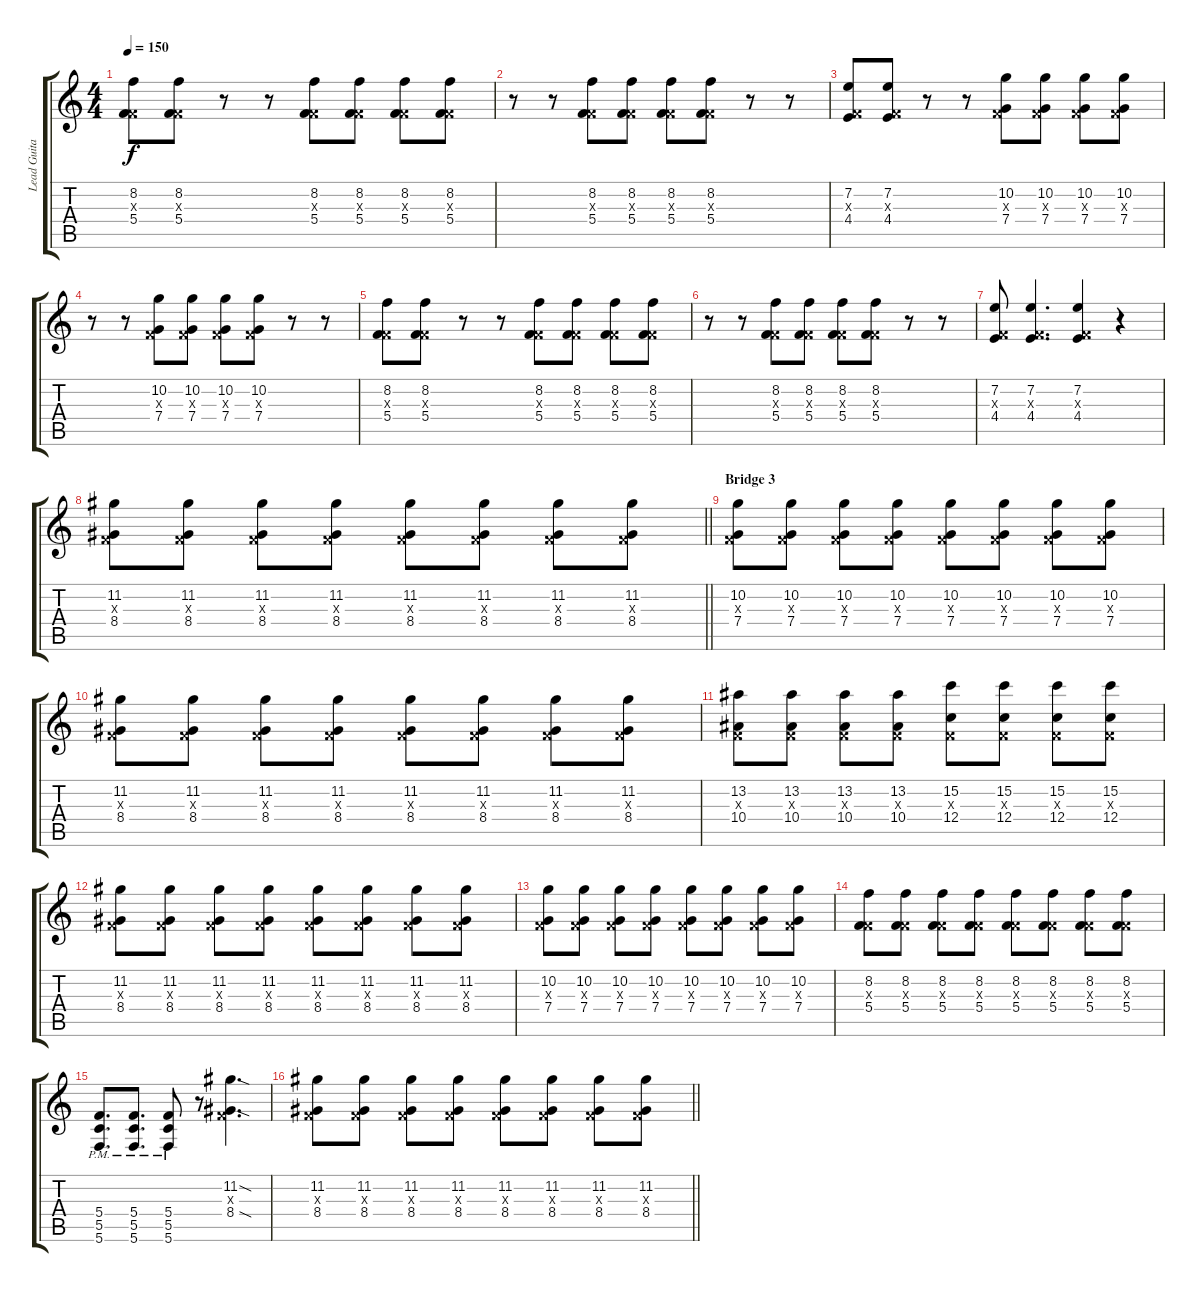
\track ("Lead Guitar" "Lead Guita") {instrument overdrivenguitar}
\staff {score tabs}
\tuning (D4 A3 F3 C3 G2 C2) {hide}
\ts (4 4)
\tempo 150
\clef g2
\ks c
(8.2 0.3{x} 5.4).8{dy f} (8.2 0.3{x} 5.4).8 r.8 r.8 (8.2 0.3{x} 5.4).8 (8.2 0.3{x} 5.4).8 (8.2 0.3{x} 5.4).8 (8.2 0.3{x} 5.4).8 |
r.8 r.8 (8.2 0.3{x} 5.4).8 (8.2 0.3{x} 5.4).8 (8.2 0.3{x} 5.4).8 (8.2 0.3{x} 5.4).8 r.8 r.8 |
(7.2 0.3{x} 4.4).8 (7.2 0.3{x} 4.4).8 r.8 r.8 (10.2 0.3{x} 7.4).8 (10.2 0.3{x} 7.4).8 (10.2 0.3{x} 7.4).8 (10.2 0.3{x} 7.4).8 |
r.8 r.8 (10.2 0.3{x} 7.4).8 (10.2 0.3{x} 7.4).8 (10.2 0.3{x} 7.4).8 (10.2 0.3{x} 7.4).8 r.8 r.8 |
(8.2 0.3{x} 5.4).8 (8.2 0.3{x} 5.4).8 r.8 r.8 (8.2 0.3{x} 5.4).8 (8.2 0.3{x} 5.4).8 (8.2 0.3{x} 5.4).8 (8.2 0.3{x} 5.4).8 |
r.8 r.8 (8.2 0.3{x} 5.4).8 (8.2 0.3{x} 5.4).8 (8.2 0.3{x} 5.4).8 (8.2 0.3{x} 5.4).8 r.8 r.8 |
(7.2 0.3{x} 4.4).8 (7.2 0.3{x} 4.4).4{d} (7.2 0.3{x} 4.4).4 r.4 |
\barLineRight lightlight
(11.2 0.3{x} 8.4).8 (11.2 0.3{x} 8.4).8 (11.2 0.3{x} 8.4).8 (11.2 0.3{x} 8.4).8 (11.2 0.3{x} 8.4).8 (11.2 0.3{x} 8.4).8 (11.2 0.3{x} 8.4).8 (11.2 0.3{x} 8.4).8 |
\section ("" "Bridge 3")
(10.2 0.3{x} 7.4).8 (10.2 0.3{x} 7.4).8 (10.2 0.3{x} 7.4).8 (10.2 0.3{x} 7.4).8 (10.2 0.3{x} 7.4).8 (10.2 0.3{x} 7.4).8 (10.2 0.3{x} 7.4).8 (10.2 0.3{x} 7.4).8 |
(11.2 0.3{x} 8.4).8 (11.2 0.3{x} 8.4).8 (11.2 0.3{x} 8.4).8 (11.2 0.3{x} 8.4).8 (11.2 0.3{x} 8.4).8 (11.2 0.3{x} 8.4).8 (11.2 0.3{x} 8.4).8 (11.2 0.3{x} 8.4).8 |
(13.2 0.3{x} 10.4).8 (13.2 0.3{x} 10.4).8 (13.2 0.3{x} 10.4).8 (13.2 0.3{x} 10.4).8 (15.2 0.3{x} 12.4).8 (15.2 0.3{x} 12.4).8 (15.2 0.3{x} 12.4).8 (15.2 0.3{x} 12.4).8 |
(11.2 0.3{x} 8.4).8 (11.2 0.3{x} 8.4).8 (11.2 0.3{x} 8.4).8 (11.2 0.3{x} 8.4).8 (11.2 0.3{x} 8.4).8 (11.2 0.3{x} 8.4).8 (11.2 0.3{x} 8.4).8 (11.2 0.3{x} 8.4).8 |
(10.2 0.3{x} 7.4).8 (10.2 0.3{x} 7.4).8 (10.2 0.3{x} 7.4).8 (10.2 0.3{x} 7.4).8 (10.2 0.3{x} 7.4).8 (10.2 0.3{x} 7.4).8 (10.2 0.3{x} 7.4).8 (10.2 0.3{x} 7.4).8 |
(8.2 0.3{x} 5.4).8 (8.2 0.3{x} 5.4).8 (8.2 0.3{x} 5.4).8 (8.2 0.3{x} 5.4).8 (8.2 0.3{x} 5.4).8 (8.2 0.3{x} 5.4).8 (8.2 0.3{x} 5.4).8 (8.2 0.3{x} 5.4).8 |
(5.4 5.5{pm} 5.6).8{d} (5.4 5.5{pm} 5.6).8{d} (5.4 5.5{pm} 5.6).8 r.8 (11.2{sod} 0.3{x} 8.4{sod}).4{d} |
\barLineRight lightlight
(11.2 0.3{x} 8.4).8 (11.2 0.3{x} 8.4).8 (11.2 0.3{x} 8.4).8 (11.2 0.3{x} 8.4).8 (11.2 0.3{x} 8.4).8 (11.2 0.3{x} 8.4).8 (11.2 0.3{x} 8.4).8 (11.2 0.3{x} 8.4).8
